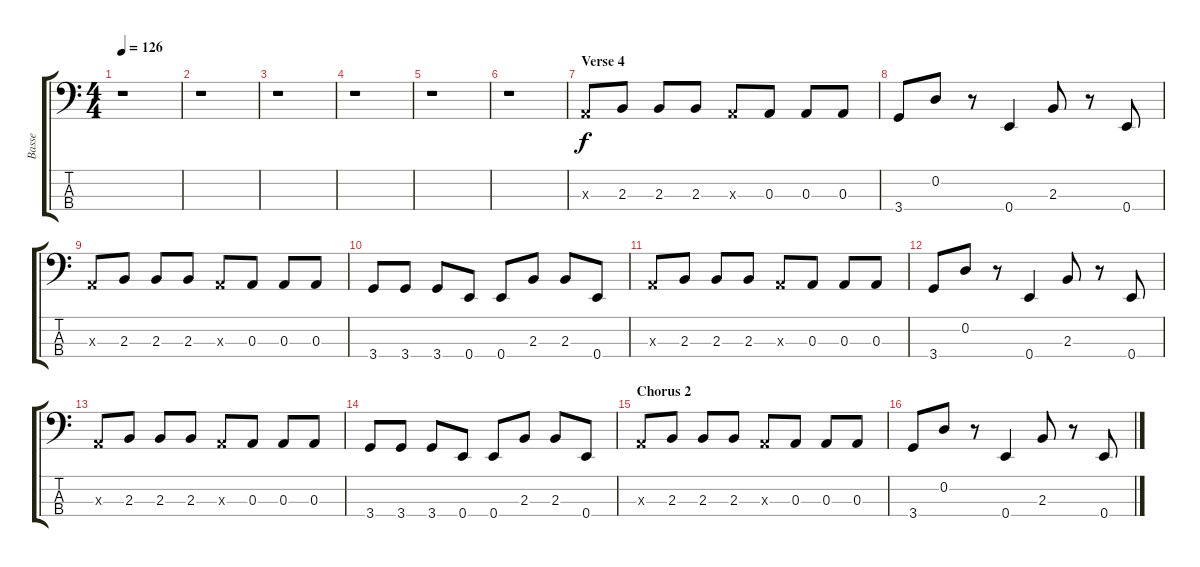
\track ("Basse" "Basse") {instrument electricbassfinger}
\staff {score tabs}
\tuning (G2 D2 A1 E1) {hide}
\ts (4 4)
\tempo 126
\clef f4
\ks c
r.1{dy f} |
r.1 |
r.1 |
r.1 |
r.1 |
r.1 |
\section ("" "Verse 4")
0.3{x}.8 2.3.8 2.3.8 2.3.8 0.3{x}.8 0.3.8 0.3.8 0.3.8 |
3.4.8 0.2.8 r.8 0.4.4 2.3.8 r.8 0.4.8 |
0.3{x}.8 2.3.8 2.3.8 2.3.8 0.3{x}.8 0.3.8 0.3.8 0.3.8 |
3.4.8 3.4.8 3.4.8 0.4.8 0.4.8 2.3.8 2.3.8 0.4.8 |
0.3{x}.8 2.3.8 2.3.8 2.3.8 0.3{x}.8 0.3.8 0.3.8 0.3.8 |
3.4.8 0.2.8 r.8 0.4.4 2.3.8 r.8 0.4.8 |
0.3{x}.8 2.3.8 2.3.8 2.3.8 0.3{x}.8 0.3.8 0.3.8 0.3.8 |
3.4.8 3.4.8 3.4.8 0.4.8 0.4.8 2.3.8 2.3.8 0.4.8 |
\section ("" "Chorus 2")
0.3{x}.8 2.3.8 2.3.8 2.3.8 0.3{x}.8 0.3.8 0.3.8 0.3.8 |
3.4.8 0.2.8 r.8 0.4.4 2.3.8 r.8 0.4.8
